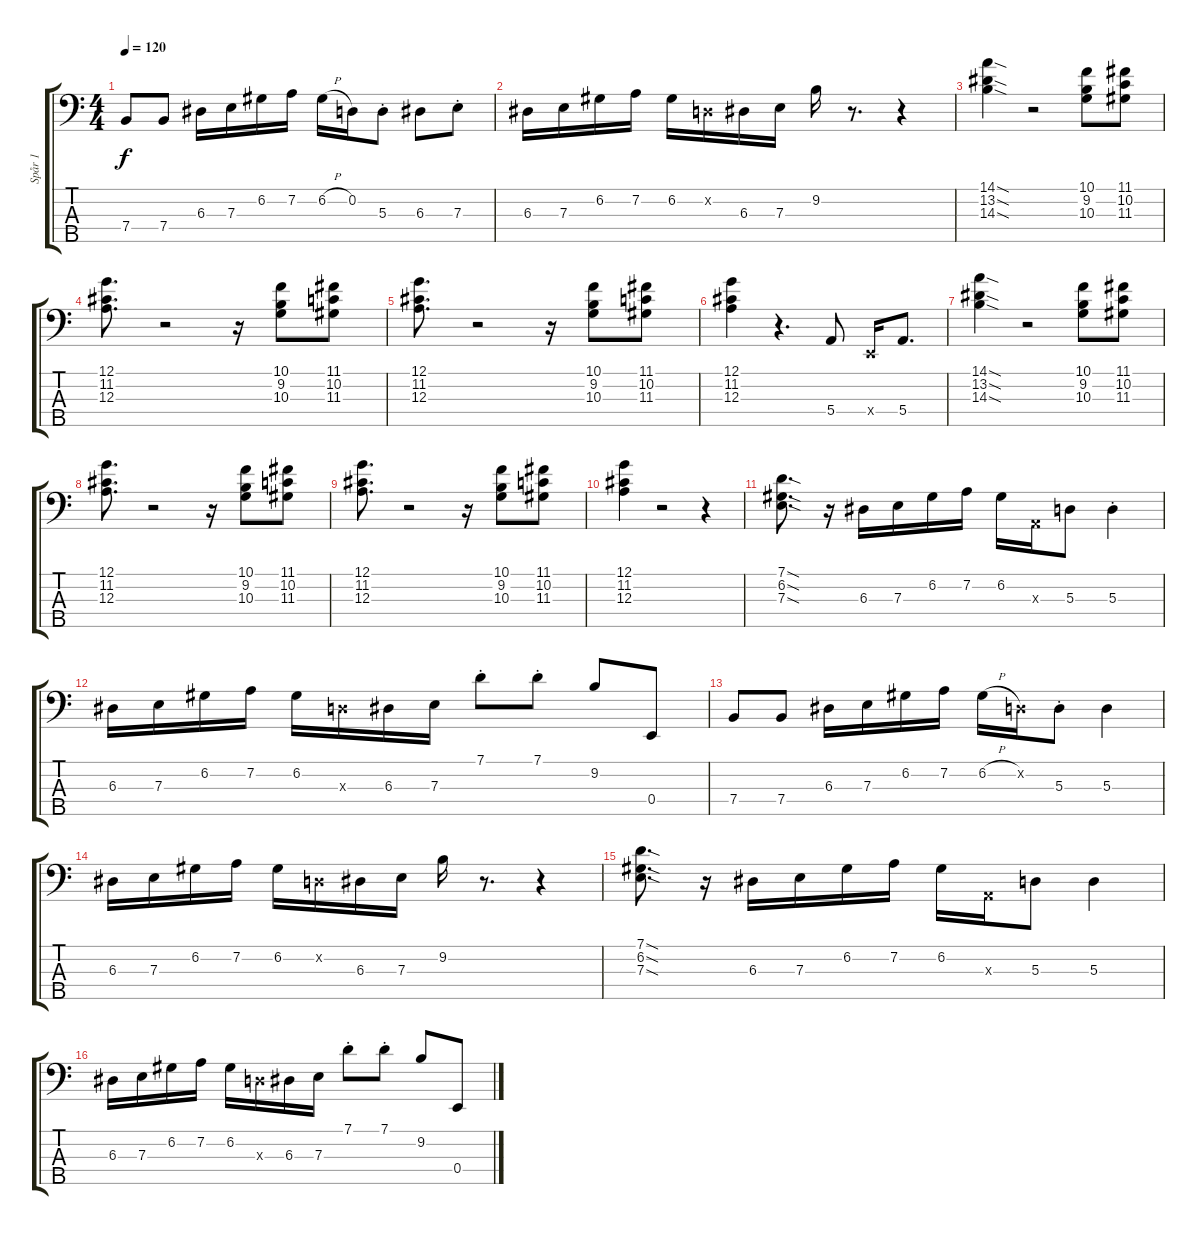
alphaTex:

\track ("Spår 1" "Spår 1") {instrument electricbassfinger}
\staff {score tabs}
\tuning (G2 D2 A1 E1 B0) {hide}
\ts (4 4)
\tempo 120
\clef f4
\ks c
7.4.8{dy f} 7.4.8 6.3.16 7.3.16 6.2.16 7.2.16 6.2{h}.16 0.2.16 5.3{st}.8 6.3.8 7.3{st}.8 |
6.3.16 7.3.16 6.2.16 7.2.16 6.2.16 0.2{x}.16 6.3.16 7.3.16 9.2.16 r.8{d} r.4 |
(14.1{sod} 13.2{sod} 14.3{sod}).4 r.2 (10.1 9.2 10.3).8 (11.1 10.2 11.3).8 |
(12.1 11.2 12.3).8{d} r.2 r.16 (10.1 9.2 10.3).8 (11.1 10.2 11.3).8 |
(12.1 11.2 12.3).8{d} r.2 r.16 (10.1 9.2 10.3).8 (11.1 10.2 11.3).8 |
(12.1 11.2 12.3).4 r.4{d} 5.4.8 0.4{x}.16 5.4.8{d} |
(14.1{sod} 13.2{sod} 14.3{sod}).4 r.2 (10.1 9.2 10.3).8 (11.1 10.2 11.3).8 |
(12.1 11.2 12.3).8{d} r.2 r.16 (10.1 9.2 10.3).8 (11.1 10.2 11.3).8 |
(12.1 11.2 12.3).8{d} r.2 r.16 (10.1 9.2 10.3).8 (11.1 10.2 11.3).8 |
(12.1 11.2 12.3).4 r.2 r.4 |
(7.1{sod} 6.2{sod} 7.3{sod}).8{d} r.16 6.3.16 7.3.16 6.2.16 7.2.16 6.2.16 0.3{x}.16 5.3.8 5.3{st}.4 |
6.3.16 7.3.16 6.2.16 7.2.16 6.2.16 5.3{x}.16 6.3.16 7.3.16 7.1{st}.8 7.1{st}.8 9.2.8 0.4.8 |
7.4.8 7.4.8 6.3.16 7.3.16 6.2.16 7.2.16 6.2{h}.16 0.2{x}.16 5.3{st}.8 5.3.4 |
6.3.16 7.3.16 6.2.16 7.2.16 6.2.16 0.2{x}.16 6.3.16 7.3.16 9.2.16 r.8{d} r.4 |
(7.1{sod} 6.2{sod} 7.3{sod}).8{d} r.16 6.3.16 7.3.16 6.2.16 7.2.16 6.2.16 0.3{x}.16 5.3.8 5.3.4 |
6.3.16 7.3.16 6.2.16 7.2.16 6.2.16 5.3{x}.16 6.3.16 7.3.16 7.1{st}.8 7.1{st}.8 9.2.8 0.4.8
